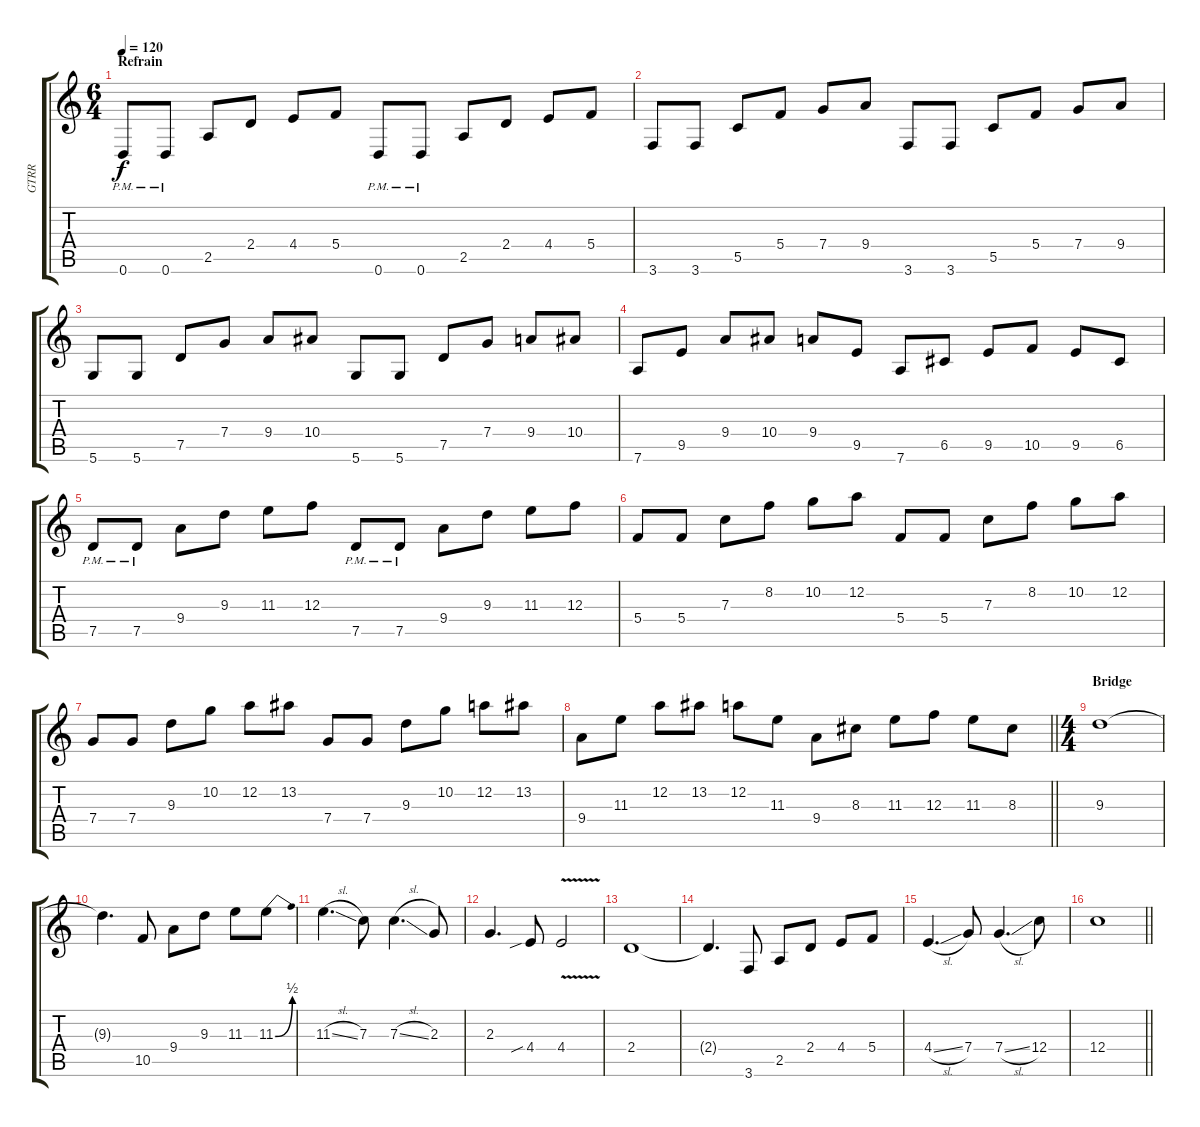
\track ("GTRR" "GTRR") {instrument distortionguitar}
\staff {score tabs}
\tuning (D4 A3 F3 C3 G2 D2) {hide}
\ts (6 4)
\section ("" "Refrain")
\tempo 120
\clef g2
\ks c
0.6{pm}.8{dy f} 0.6{pm}.8 2.5.8 2.4.8 4.4.8 5.4.8 0.6{pm}.8 0.6{pm}.8 2.5.8 2.4.8 4.4.8 5.4.8 |
3.6.8 3.6.8 5.5.8 5.4.8 7.4.8 9.4.8 3.6.8 3.6.8 5.5.8 5.4.8 7.4.8 9.4.8 |
5.6.8 5.6.8 7.5.8 7.4.8 9.4.8 10.4.8 5.6.8 5.6.8 7.5.8 7.4.8 9.4.8 10.4.8 |
7.6.8 9.5.8 9.4.8 10.4.8 9.4.8 9.5.8 7.6.8 6.5.8 9.5.8 10.5.8 9.5.8 6.5.8 |
7.5{pm}.8 7.5{pm}.8 9.4.8 9.3.8 11.3.8 12.3.8 7.5{pm}.8 7.5{pm}.8 9.4.8 9.3.8 11.3.8 12.3.8 |
5.4.8 5.4.8 7.3.8 8.2.8 10.2.8 12.2.8 5.4.8 5.4.8 7.3.8 8.2.8 10.2.8 12.2.8 |
7.4.8 7.4.8 9.3.8 10.2.8 12.2.8 13.2.8 7.4.8 7.4.8 9.3.8 10.2.8 12.2.8 13.2.8 |
\barLineRight lightlight
9.4.8 11.3.8 12.2.8 13.2.8 12.2.8 11.3.8 9.4.8 8.3.8 11.3.8 12.3.8 11.3.8 8.3.8 |
\ts (4 4)
\section ("" "Bridge")
9.3.1 |
9.3{t}.4{d} 10.5.8 9.4.8 9.3.8 11.3.8 11.3{be (bend 0 0 60 2)}.8 |
11.3{sl}.4{d} 7.3.8 7.3{sl}.4{d} 2.3.8 |
2.3.4{d} 4.4{sib}.8 4.4{v}.2 |
2.4.1 |
2.4{t}.4{d} 3.6.8 2.5.8 2.4.8 4.4.8 5.4.8 |
4.4{sl}.4{d} 7.4.8 7.4{sl}.4{d} 12.4.8 |
\barLineRight lightlight
12.4.1
